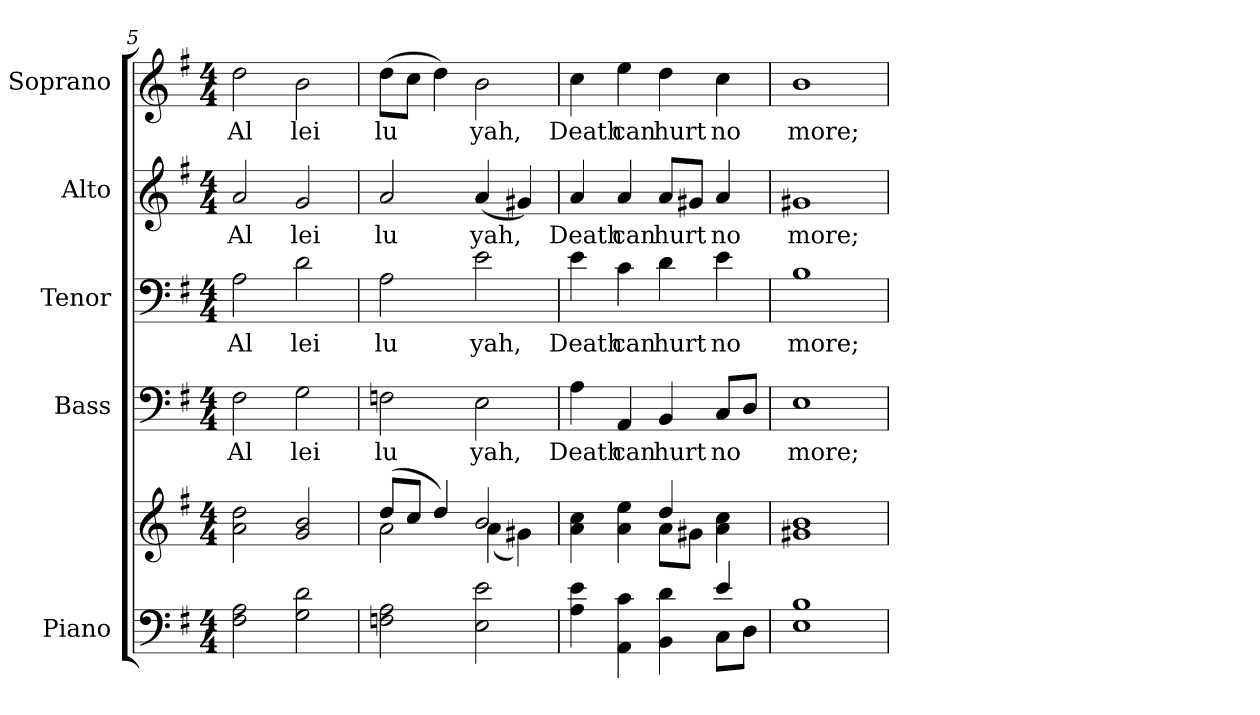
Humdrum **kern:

**kern	**kern	**kern	**text	**kern	**text	**kern	**text	**kern	**text
*part5	*part5	*part4	*part4	*part3	*part3	*part2	*part2	*part1	*part1
*staff6	*staff5	*staff4	*staff4	*staff3	*staff3	*staff2	*staff2	*staff1	*staff1
*I"Piano	*	*I"Bass	*	*I"Tenor	*	*I"Alto	*	*I"Soprano	*
*I'Pno.	*	*I'B.	*	*I'T.	*	*I'A.	*	*I'S.	*
*clefF4	*clefG2	*clefF4	*	*clefF4	*	*clefG2	*	*clefG2	*
*k[f#]	*k[f#]	*k[f#]	*	*k[f#]	*	*k[f#]	*	*k[f#]	*
*G:	*G:	*G:	*	*G:	*	*G:	*	*G:	*
*M4/4	*M4/4	*M4/4	*	*M4/4	*	*M4/4	*	*M4/4	*
=5	=5	=5	=5	=5	=5	=5	=5	=5	=5
*	*^	*	*	*	*	*	*	*	*
!	!	!	!	!LO:LY:b:color=#000000	!	!	!	!	!	!
!	!	!	!	!	!	!LO:LY:b:color=#000000	!	!	!	!
!	!	!	!	!	!	!	!	!LO:LY:b:color=#000000	!	!
!	!	!	!	!	!	!	!	!	!	!LO:LY:b:color=#000000
2F#i\ 2Ai	2ai\ 2ddi	2ryy	2F#i\	Al	2Ai\	Al	2ai/	Al	2ddi\	Al
!	!	!	!	!LO:LY:b:color=#000000	!	!	!	!	!	!
!	!	!	!	!	!	!LO:LY:b:color=#000000	!	!	!	!
!	!	!	!	!	!	!	!	!LO:LY:b:color=#000000	!	!
!	!	!	!	!	!	!	!	!	!	!LO:LY:b:color=#000000
2Gi\ 2di	2gi/ 2bi	2ryy	2Gi\	lei	2di\	lei	2gi/	lei	2bi\	lei
=6	=6	=6	=6	=6	=6	=6	=6	=6	=6	=6
!	!	!	!	!LO:LY:b:color=#000000	!	!	!	!	!	!
!	!	!	!	!	!	!LO:LY:b:color=#000000	!	!	!	!
!	!	!	!	!	!	!	!	!LO:LY:b:color=#000000	!	!
!	!	!	!	!	!	!	!	!	!	!LO:LY:b:color=#000000
2Fni\ 2Ai	(8ddi/L	2ai\	2Fni\	lu	2Ai\	lu	2ai/	lu	(8ddi\L	lu
.	8cci/J	.	.	.	.	.	.	.	8cci\J	.
.	4ddi/)	.	.	.	.	.	.	.	4ddi\)	.
!	!	!	!	!LO:LY:b:color=#000000	!	!	!	!	!	!
!	!	!	!	!	!	!LO:LY:b:color=#000000	!	!	!	!
!	!	!	!	!	!	!	!	!LO:LY:b:color=#000000	!	!
!	!	!	!	!	!	!	!	!	!	!LO:LY:b:color=#000000
2Ei\ 2ei	2bi/	(4ai\	2Ei\	yah,	2ei\	yah,	(4ai/	yah,	2bi\	yah,
.	.	4g#Xi\)	.	.	.	.	4g#Xi/)	.	.	.
!!LO:PB:g=z
=7	=7	=7	=7	=7	=7	=7	=7	=7	=7	=7
*^	*	*	*	*	*	*	*	*	*	*
!	!	!	!	!	!LO:LY:b:color=#000000	!	!	!	!	!	!
!	!	!	!	!	!	!	!LO:LY:b:color=#000000	!	!	!	!
!	!	!	!	!	!	!	!	!	!LO:LY:b:color=#000000	!	!
!	!	!	!	!	!	!	!	!	!	!	!LO:LY:b:color=#000000
4Ai\ 4ei	2ryy	4ai\ 4cci	2ryy	4Ai\	Death	4ei\	Death	4ai/	Death	4cci\	Death
!	!	!	!	!	!LO:LY:b:color=#000000	!	!	!	!	!	!
!	!	!	!	!	!	!	!LO:LY:b:color=#000000	!	!	!	!
!	!	!	!	!	!	!	!	!	!LO:LY:b:color=#000000	!	!
!	!	!	!	!	!	!	!	!	!	!	!LO:LY:b:color=#000000
4AAi\ 4ci	.	4ai\ 4eei	.	4AAi/	can	4ci\	can	4ai/	can	4eei\	can
!	!	!	!	!	!LO:LY:b:color=#000000	!	!	!	!	!	!
!	!	!	!	!	!	!	!LO:LY:b:color=#000000	!	!	!	!
!	!	!	!	!	!	!	!	!	!LO:LY:b:color=#000000	!	!
!	!	!	!	!	!	!	!	!	!	!	!LO:LY:b:color=#000000
4BBi\ 4di	4ryy	4ddi/	8ai\L	4BBi/	hurt	4di\	hurt	8ai/L	hurt	4ddi\	hurt
.	.	.	8g#Xi\J	.	.	.	.	8g#Xi/J	.	.	.
!	!	!	!	!	!LO:LY:b:color=#000000	!	!	!	!	!	!
!	!	!	!	!	!	!	!LO:LY:b:color=#000000	!	!	!	!
!	!	!	!	!	!	!	!	!	!LO:LY:b:color=#000000	!	!
!	!	!	!	!	!	!	!	!	!	!	!LO:LY:b:color=#000000
4ei/	8Ci\L	4ai\ 4cci	4ryy	8Ci/L	no	4ei\	no	4ai/	no	4cci\	no
.	8Di\J	.	.	8Di/J	.	.	.	.	.	.	.
*v	*v	*	*	*	*	*	*	*	*	*	*
*	*v	*v	*	*	*	*	*	*	*	*
=8	=8	=8	=8	=8	=8	=8	=8	=8	=8
*^	*	*	*	*	*	*	*	*	*
!	!	!	!	!LO:LY:b:color=#000000	!	!	!	!	!	!
*v	*v	*	*	*	*	*	*	*	*	*
*^	*	*	*	*	*	*	*	*	*
!	!	!	!	!	!	!LO:LY:b:color=#000000	!	!	!	!
*v	*v	*	*	*	*	*	*	*	*	*
*^	*	*	*	*	*	*	*	*	*
!	!	!	!	!	!	!	!	!LO:LY:b:color=#000000	!	!
*v	*v	*	*	*	*	*	*	*	*	*
*^	*	*	*	*	*	*	*	*	*
!	!	!	!	!	!	!	!	!	!	!LO:LY:b:color=#000000
*v	*v	*	*	*	*	*	*	*	*	*
1Ei 1Bi	1g#Xi 1bi	1Ei	more;	1Bi	more;	1g#Xi	more;	1bi	more;
=	=	=	=	=	=	=	=	=	=
*-	*-	*-	*-	*-	*-	*-	*-	*-	*-
